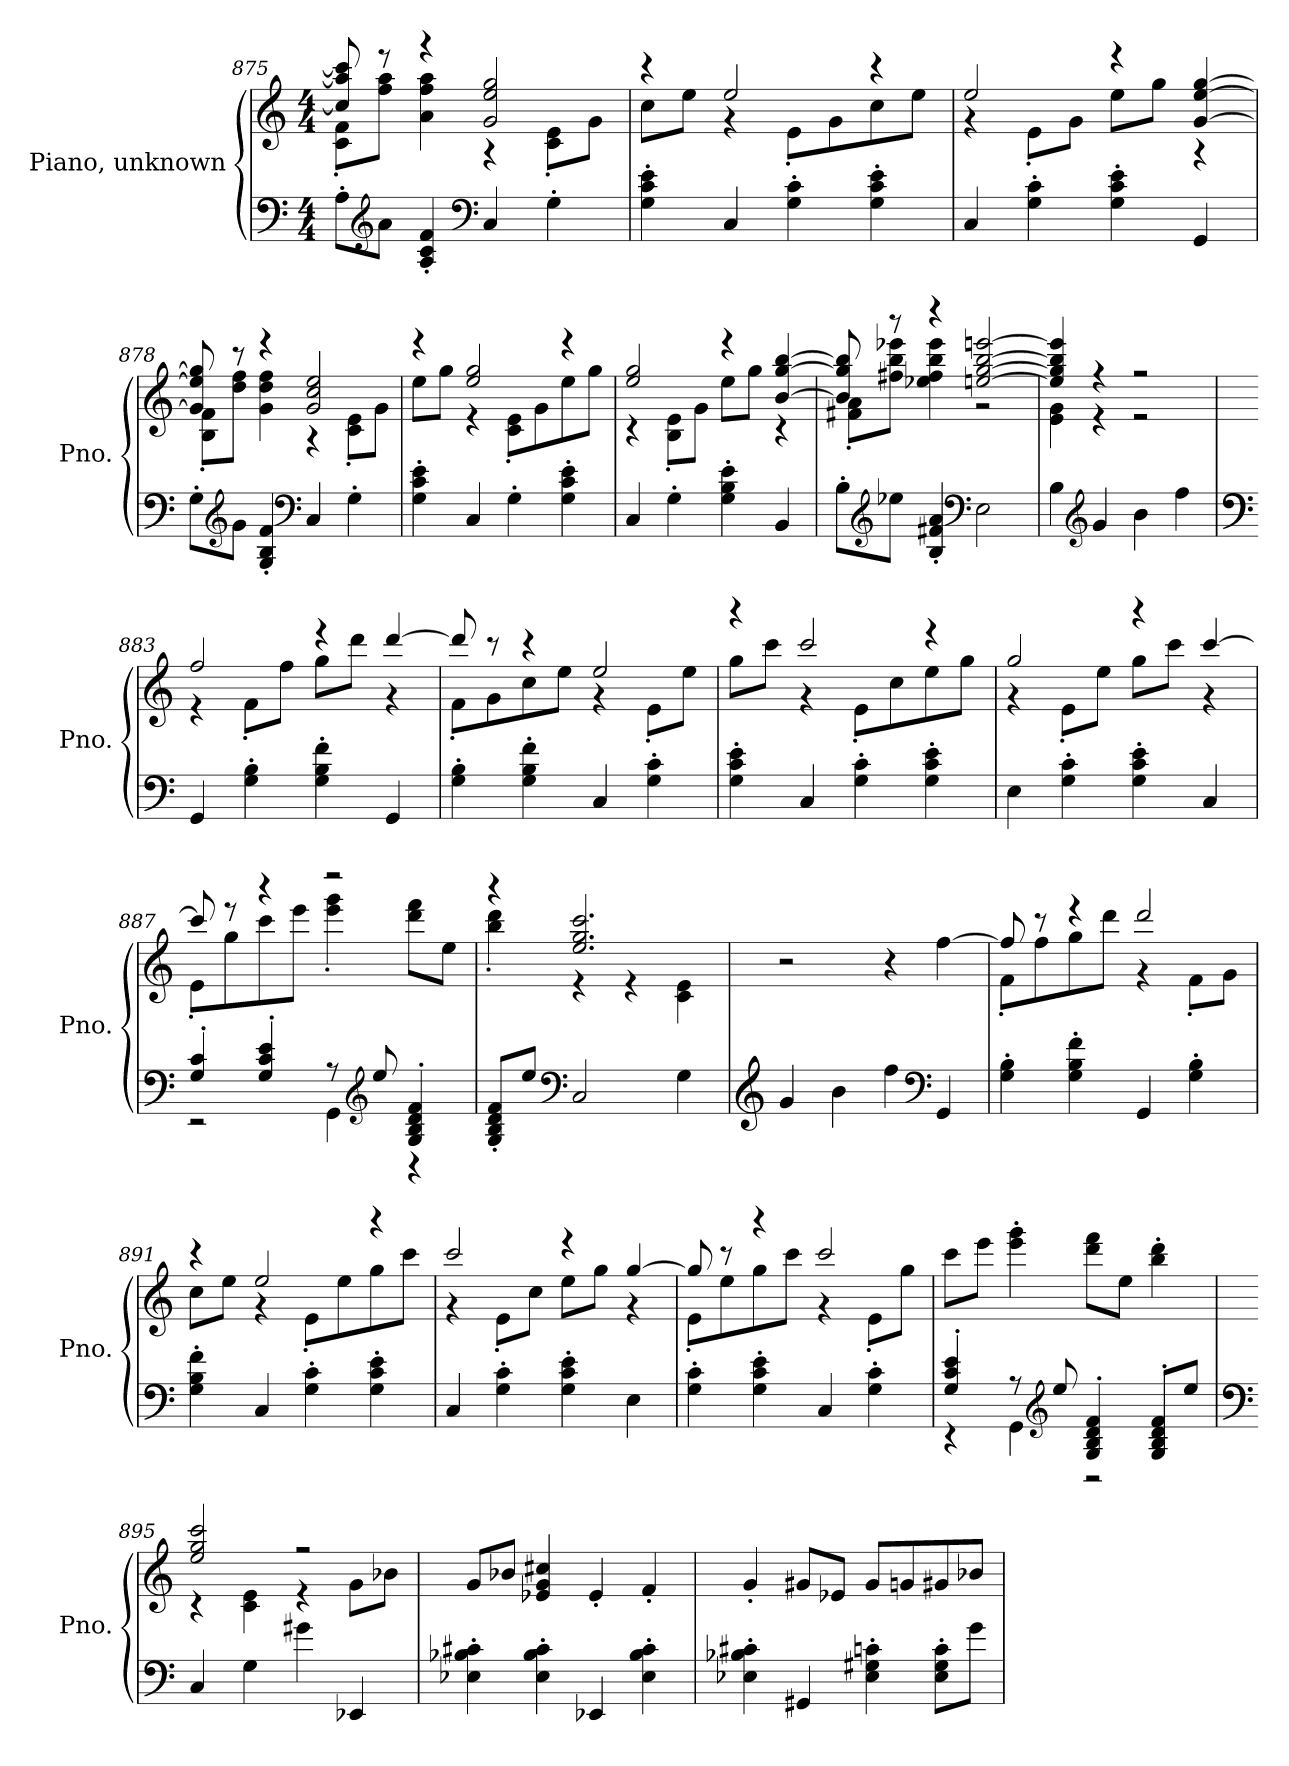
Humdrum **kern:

**kern	**kern
*part1	*part1
*staff2	*staff1
*I"Piano, unknown	*
*I'Pno.	*
!!LO:LB:g=z
*clefF4	*clefG2
*k[]	*k[]
*M4/4	*M4/4
=875	=875
*	*^
8A'\L	8cc/] 8aa/] 8ccc/]	8c\' 8f\'L
*clefG2	*	*
8a\J	8r	8ff\ 8aa\J
4A/' 4c/' 4f/'	4r	4a\ 4ff\ 4aa\
*clefF4	*	*
4C/	2g/ 2ee/ 2gg/	4r
4G'\	.	8c\' 8e\'L
.	.	8g\J
=876	=876	=876
4G\' 4c\' 4e\'	4r	8cc\L
.	.	8ee\J
4C/	2ee/	4r
4G\' 4c\'	.	8e'\L
.	.	8g\
4G\' 4c\' 4e\'	4r	8cc\
.	.	8ee\J
=877	=877	=877
4C/	2ee/	4r
4G\' 4c\'	.	8e'\L
.	.	8g\J
4G\' 4c\' 4e\'	4r	8ee\L
.	.	8gg\J
4GG/	[4g/ [4ee/ [4gg/	4r
=878	=878	=878
8G'\L	8g/] 8ee/] 8gg/]	8B\' 8f\'L
*clefG2	*	*
8g\J	8r	8dd\ 8ff\J
4G/' 4B/' 4f/'	4r	4g\ 4dd\ 4ff\
*clefF4	*	*
4C/	2g/ 2cc/ 2ee/	4r
4G'\	.	8c\' 8e\'L
.	.	8g\J
=879	=879	=879
4G\' 4c\' 4e\'	4r	8ee\L
.	.	8gg\J
4C/	2ee/ 2gg/	4r
4G'\	.	8c\' 8e\'L
.	.	8g\
4G\' 4c\' 4e\'	4r	8ee\
.	.	8gg\J
!!LO:LB:g=z	!!
=880	=880	=880
4C/	2ee/ 2gg/	4r
4G'\	.	8B\' 8e\'L
.	.	8g\J
4G\' 4B\' 4e\'	4r	8ee\L
.	.	8gg\J
4BB/	[4b/ [4gg/ [4bb/	4r
=881	=881	=881
8B'\L	8b/] 8gg/] 8bb/]	8f#X\' 8a\'L
*clefG2	*	*
8ee-X\J	8r	8ff#X\ 8bb\ 8eee-X\J
4B/' 4f#X/' 4a/'	4r	4ee-X\ 4ff#\ 4bb\ 4eee-\
*clefF4	*	*
2E\	[2een/ [2gg/ [2bb/ [2eeen/	2r
=882	=882	=882
4B\	4ee/] 4gg/] 4bb/] 4eee/]	4e\ 4g\
*clefG2	*	*
4g/	4r	4r
4b\	2r	2r
4ff\	.	.
=883	=883	=883
*clefF4	*	*
4GG/	2ff/	4r
4G\' 4B\'	.	8f'\L
.	.	8ff\J
4G\' 4B\' 4f\'	4r	8gg\L
.	.	8ddd\J
4GG/	[4ddd/	4r
=884	=884	=884
4G\' 4B\'	8ddd/]	8f'\L
.	8r	8g\
4G\' 4B\' 4f\'	4r	8cc\
.	.	8ee\J
4C/	2ee/	4r
4G\' 4c\'	.	8e'\L
.	.	8ee\J
!!LO:PB:g=z	!!
=885	=885	=885
4G\' 4c\' 4e\'	4r	8gg\L
.	.	8ccc\J
4C/	2ccc/	4r
4G\' 4c\'	.	8e'\L
.	.	8cc\
4G\' 4c\' 4e\'	4r	8ee\
.	.	8gg\J
=886	=886	=886
4E\	2gg/	4r
4G\' 4c\'	.	8e'\L
.	.	8ee\J
4G\' 4c\' 4e\'	4r	8gg\L
.	.	8ccc\J
4C/	[4ccc/	4r
=887	=887	=887
*^	*	*
4G/' 4c/'	2r	8ccc/]	8e'\L
.	.	8r	8gg\
4G/' 4c/' 4e/'	.	4r	8ccc\
.	.	.	8eee\J
8r	4GG\	2r	4eee\' 4ggg\'
*clefG2	*	*	*
8ee/	.	.	.
4G/' 4B/' 4d/' 4f/'	4r	.	8ddd\ 8fff\L
.	.	.	8ee\J
*v	*v	*	*
=888	=888	=888
8G/' 8B/' 8d/' 8f/'L	4r	4bb\' 4ddd\'
8ee/J	.	.
*clefF4	*	*
2C/	2.ee/ 2.gg/ 2.ccc/	4r
.	.	4r
4G\	.	4c\ 4e\
*	*v	*v
=889	=889
*clefG2	*
4g/	2r
4b\	.
4ff\	4r
*clefF4	*
4GG/	[4ff\
!!LO:LB:g=z
=890	=890
*	*^
4G\' 4B\'	8ff/]	8f'\L
.	8r	8ff\
4G\' 4B\' 4f\'	4r	8gg\
.	.	8ddd\J
4GG/	2ddd/	4r
4G\' 4B\'	.	8f'\L
.	.	8g\J
=891	=891	=891
4G\' 4B\' 4f\'	4r	8cc\L
.	.	8ee\J
4C/	2ee/	4r
4G\' 4c\'	.	8e'\L
.	.	8ee\
4G\' 4c\' 4e\'	4r	8gg\
.	.	8ccc\J
=892	=892	=892
4C/	2ccc/	4r
4G\' 4c\'	.	8e'\L
.	.	8cc\J
4G\' 4c\' 4e\'	4r	8ee\L
.	.	8gg\J
4E\	[4gg/	4r
=893	=893	=893
4G\' 4c\'	8gg/]	8e'\L
.	8r	8ee\
4G\' 4c\' 4e\'	4r	8gg\
.	.	8ccc\J
4C/	2ccc/	4r
4G\' 4c\'	.	8e'\L
.	.	8gg\J
*	*v	*v
=894	=894
*^	*
4G/' 4c/' 4e/'	4r	8ccc\L
.	.	8eee\J
8r	4GG\	4eee\' 4ggg\'
*clefG2	*	*
8ee/	.	.
4G/' 4B/' 4d/' 4f/'	2r	8ddd\ 8fff\L
.	.	8ee\J
8G/' 8B/' 8d/' 8f/'L	.	4bb\' 4ddd\'
8ee/J	.	.
*v	*v	*
!!LO:LB:g=z
=895	=895
*clefF4	*
*	*^
4C/	2ee/ 2gg/ 2ccc/	4r
4G\	.	4c\ 4e\
4g#X\	2r	4r
4EE-X/	.	8g\L
.	.	8b-X\J
*	*v	*v
=896	=896
4E-X\' 4B-X\' 4c#X\'	8g/L
.	8b-X/J
4E-\' 4B-\' 4c#\'	4e-X/ 4g/ 4cc#X/
4EE-X/	4e-'/
4E-\' 4B-\' 4c#\'	4f'/
=897	=897
4E-X\' 4B-X\' 4c#X\'	4g'/
4GG#X/	8g#X/L
.	8e-X/J
4E-\' 4G#X\' 4cn\'	8g#/L
.	8gn/
8E-\' 8G#\' 8c\'L	8g#X/
8g\J	8b-X/J
=	=
*-	*-
